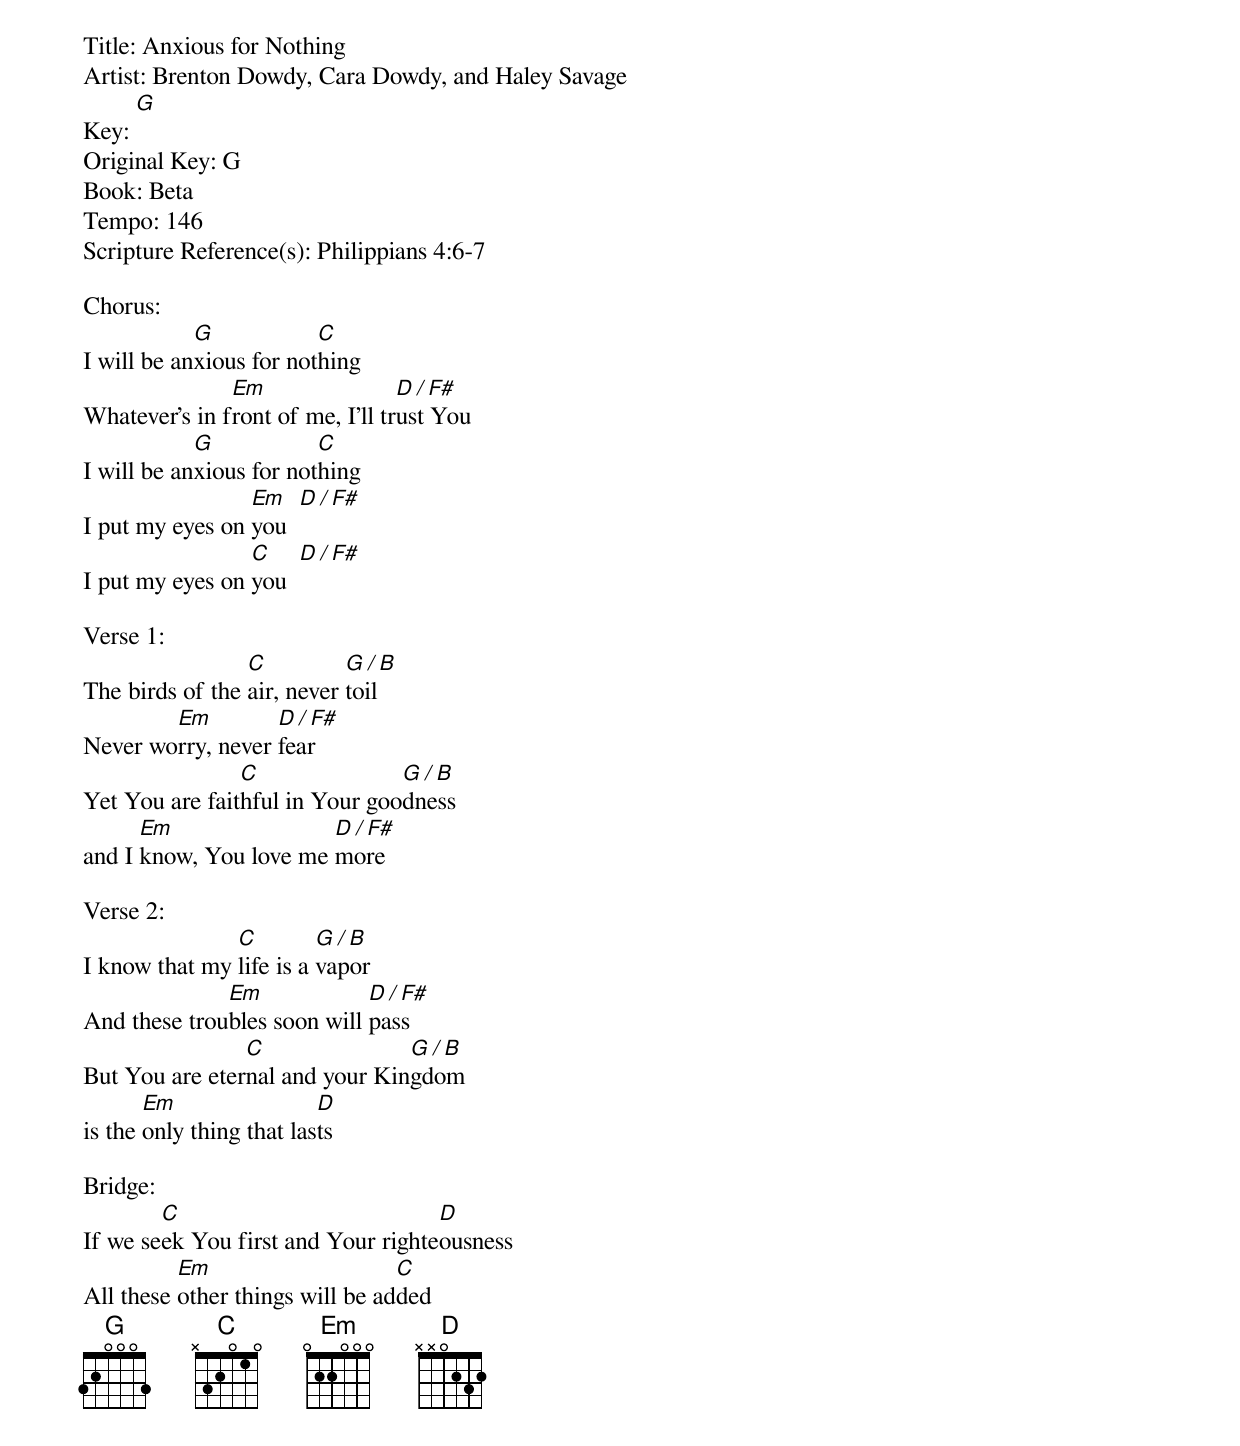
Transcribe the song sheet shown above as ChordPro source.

Title: Anxious for Nothing
Artist: Brenton Dowdy, Cara Dowdy, and Haley Savage
Key: [G]
Original Key: G
Book: Beta
Tempo: 146
Scripture Reference(s): Philippians 4:6-7

Chorus:
I will be an[G]xious for not[C]hing
Whatever's in f[Em]ront of me, I'll tr[D / F#]ust You
I will be an[G]xious for not[C]hing
I put my eyes on [Em]you  [D / F#]
I put my eyes on [C]you  [D / F#]

Verse 1:
The birds of the [C]air, never [G / B]toil
Never wo[Em]rry, never [D / F#]fear
Yet You are fait[C]hful in Your goo[G / B]dness
and I [Em]know, You love me [D / F#]more

Verse 2:
I know that my [C]life is a [G / B]vapor
And these trou[Em]bles soon will [D / F#]pass
But You are eter[C]nal and your Kin[G / B]gdom
is the [Em]only thing that las[D]ts

Bridge:
If we se[C]ek You first and Your righte[D]ousness
All these [Em]other things will be ad[C]ded
